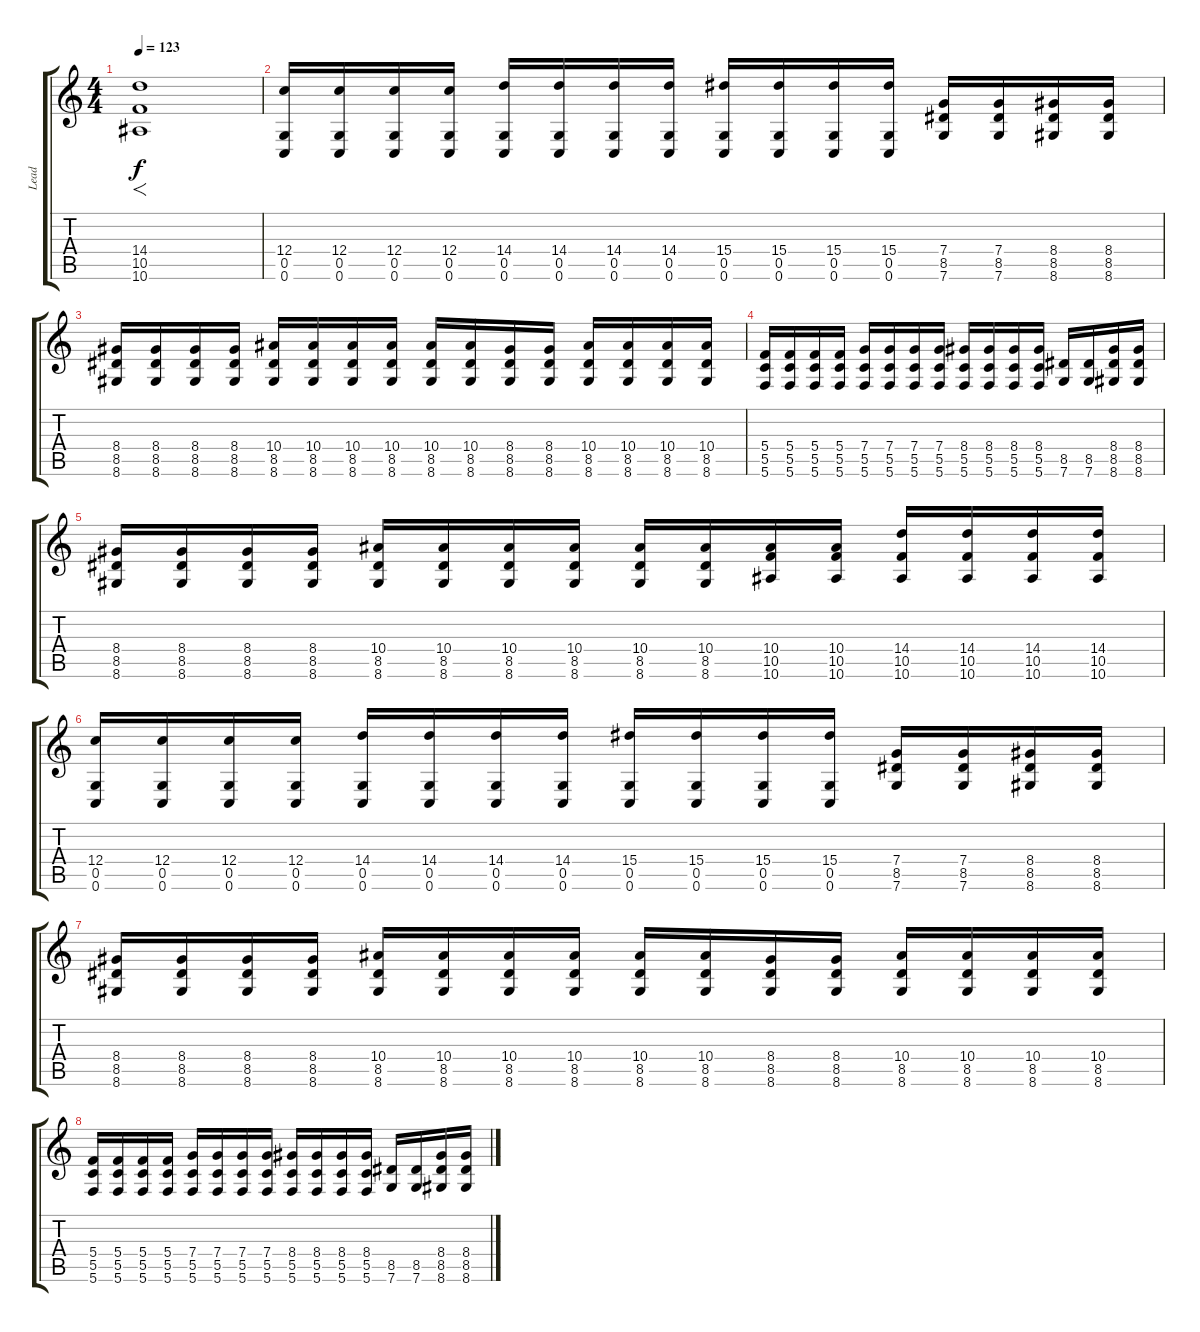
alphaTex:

\track ("Lead" "Lead") {instrument overdrivenguitar}
\staff {score tabs}
\tuning (D4 A3 F3 C3 G2 C2) {hide}
\ts (4 4)
\tempo 123
\clef g2
\ks c
(14.4 10.5 10.6).1{f dy f} |
(12.4 0.5 0.6).16 (12.4 0.5 0.6).16 (12.4 0.5 0.6).16 (12.4 0.5 0.6).16 (14.4 0.5 0.6).16 (14.4 0.5 0.6).16 (14.4 0.5 0.6).16 (14.4 0.5 0.6).16 (15.4 0.5 0.6).16 (15.4 0.5 0.6).16 (15.4 0.5 0.6).16 (15.4 0.5 0.6).16 (7.4 8.5 7.6).16 (7.4 8.5 7.6).16 (8.4 8.5 8.6).16 (8.4 8.5 8.6).16 |
(8.4 8.5 8.6).16 (8.4 8.5 8.6).16 (8.4 8.5 8.6).16 (8.4 8.5 8.6).16 (10.4 8.5 8.6).16 (10.4 8.5 8.6).16 (10.4 8.5 8.6).16 (10.4 8.5 8.6).16 (10.4 8.5 8.6).16 (10.4 8.5 8.6).16 (8.4 8.5 8.6).16 (8.4 8.5 8.6).16 (10.4 8.5 8.6).16 (10.4 8.5 8.6).16 (10.4 8.5 8.6).16 (10.4 8.5 8.6).16 |
(5.4 5.5 5.6).16 (5.4 5.5 5.6).16 (5.4 5.5 5.6).16 (5.4 5.5 5.6).16 (7.4 5.5 5.6).16 (7.4 5.5 5.6).16 (7.4 5.5 5.6).16 (7.4 5.5 5.6).16 (8.4 5.5 5.6).16 (8.4 5.5 5.6).16 (8.4 5.5 5.6).16 (8.4 5.5 5.6).16 (8.5 7.6).16 (8.5 7.6).16 (8.4 8.5 8.6).16 (8.4 8.5 8.6).16 |
(8.4 8.5 8.6).16 (8.4 8.5 8.6).16 (8.4 8.5 8.6).16 (8.4 8.5 8.6).16 (10.4 8.5 8.6).16 (10.4 8.5 8.6).16 (10.4 8.5 8.6).16 (10.4 8.5 8.6).16 (10.4 8.5 8.6).16 (10.4 8.5 8.6).16 (10.4 10.5 10.6).16 (10.4 10.5 10.6).16 (14.4 10.5 10.6).16 (14.4 10.5 10.6).16 (14.4 10.5 10.6).16 (14.4 10.5 10.6).16 |
(12.4 0.5 0.6).16 (12.4 0.5 0.6).16 (12.4 0.5 0.6).16 (12.4 0.5 0.6).16 (14.4 0.5 0.6).16 (14.4 0.5 0.6).16 (14.4 0.5 0.6).16 (14.4 0.5 0.6).16 (15.4 0.5 0.6).16 (15.4 0.5 0.6).16 (15.4 0.5 0.6).16 (15.4 0.5 0.6).16 (7.4 8.5 7.6).16 (7.4 8.5 7.6).16 (8.4 8.5 8.6).16 (8.4 8.5 8.6).16 |
(8.4 8.5 8.6).16 (8.4 8.5 8.6).16 (8.4 8.5 8.6).16 (8.4 8.5 8.6).16 (10.4 8.5 8.6).16 (10.4 8.5 8.6).16 (10.4 8.5 8.6).16 (10.4 8.5 8.6).16 (10.4 8.5 8.6).16 (10.4 8.5 8.6).16 (8.4 8.5 8.6).16 (8.4 8.5 8.6).16 (10.4 8.5 8.6).16 (10.4 8.5 8.6).16 (10.4 8.5 8.6).16 (10.4 8.5 8.6).16 |
(5.4 5.5 5.6).16 (5.4 5.5 5.6).16 (5.4 5.5 5.6).16 (5.4 5.5 5.6).16 (7.4 5.5 5.6).16 (7.4 5.5 5.6).16 (7.4 5.5 5.6).16 (7.4 5.5 5.6).16 (8.4 5.5 5.6).16 (8.4 5.5 5.6).16 (8.4 5.5 5.6).16 (8.4 5.5 5.6).16 (8.5 7.6).16 (8.5 7.6).16 (8.4 8.5 8.6).16 (8.4 8.5 8.6).16
